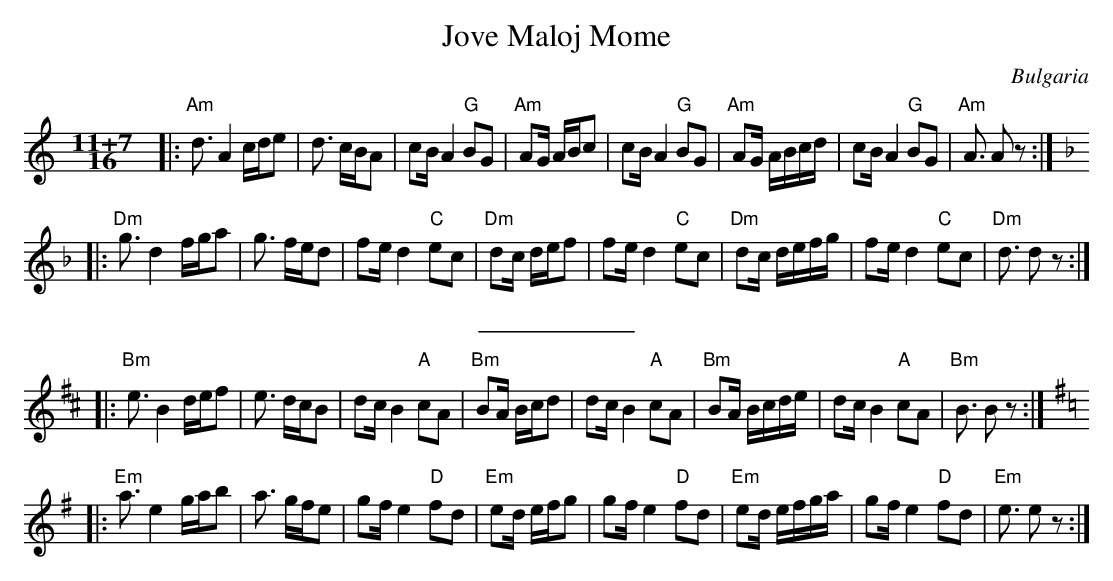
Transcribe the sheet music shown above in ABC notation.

X:1
T: Jove Maloj Mome
O: Bulgaria
M: 11+7/16
L: 1/16
K: Am
|: "Am"d3 A4 cde2 | d3 cBA2 | c2B A4 "G"B2G2 | "Am"A2G ABc2 \
| c2B A4 "G"B2G2 | "Am"A2G ABcd | c2B A4 "G"B2G2 | "Am"A3 A2z2 :|
K: Dm
|: "Dm"g3 d4 fga2 | g3 fed2 | f2e d4 "C"e2c2 | "Dm"d2c def2 \
| f2e d4 "C"e2c2 | "Dm"d2c defg | f2e d4 "C"e2c2 | "Dm"d3 d2z2 :|
%%sep 10 10 100
K: Bm
|: "Bm"e3 B4 def2 | e3 dcB2 | d2c B4 "A"c2A2 | "Bm"B2A Bcd2 \
| d2c B4 "A"c2A2 | "Bm"B2A Bcde | d2c B4 "A"c2A2 | "Bm"B3 B2z2 :|
K: Em
|: "Em"a3 e4 gab2 | a3 gfe2 | g2f e4 "D"f2d2 | "Em"e2d efg2 \
| g2f e4 "D"f2d2 | "Em"e2d efga | g2f e4 "D"f2d2 | "Em"e3 e2z2 :|
